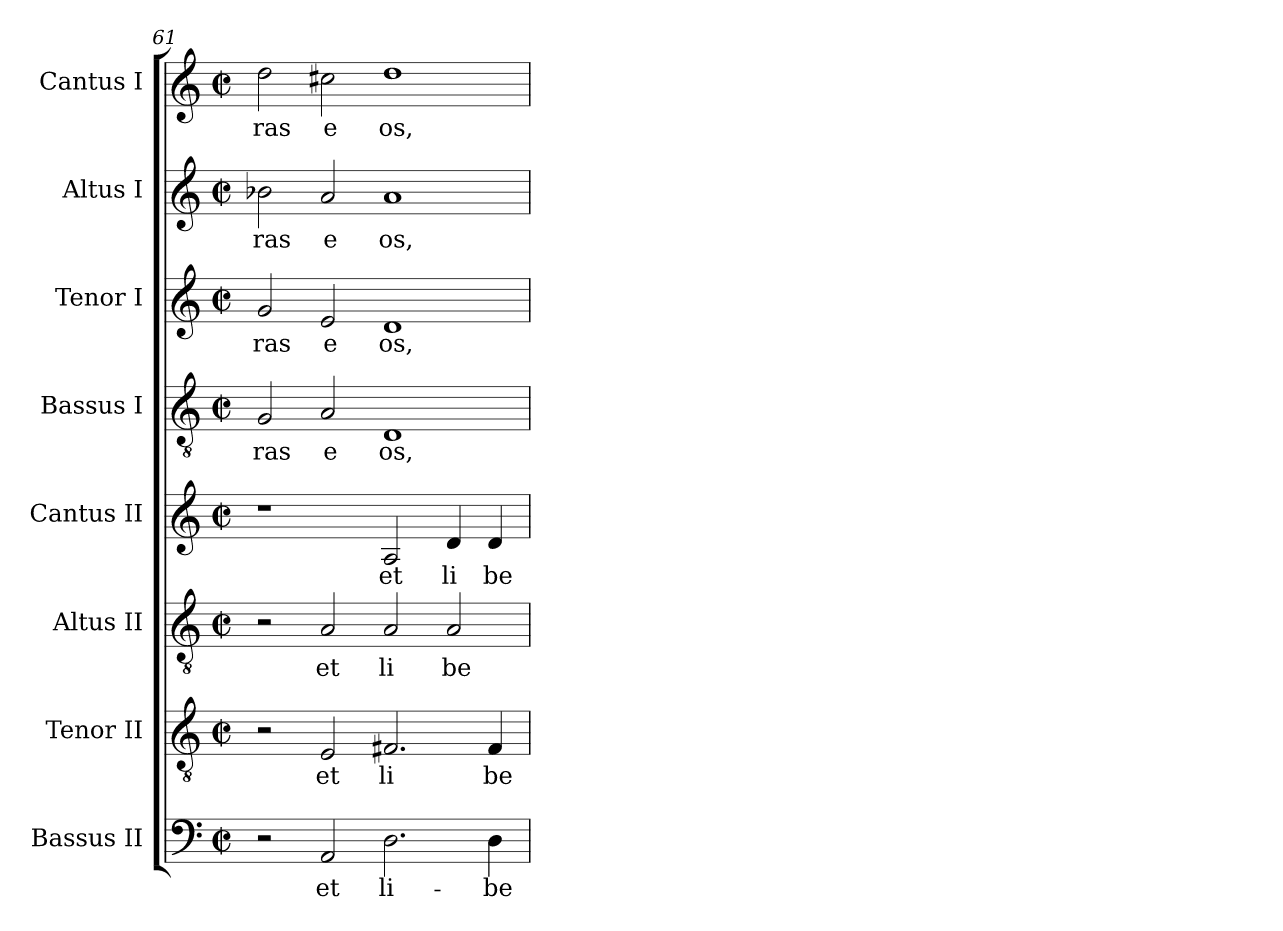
**kern	**text	**kern	**text	**kern	**text	**kern	**text	**kern	**text	**kern	**text	**kern	**text	**kern	**text
*part8	*part8	*part7	*part7	*part6	*part6	*part5	*part5	*part4	*part4	*part3	*part3	*part2	*part2	*part1	*part1
*staff8	*staff8	*staff7	*staff7	*staff6	*staff6	*staff5	*staff5	*staff4	*staff4	*staff3	*staff3	*staff2	*staff2	*staff1	*staff1
*I"Bassus II	*	*I"Tenor II	*	*I"Altus II	*	*I"Cantus II	*	*I"Bassus I	*	*I"Tenor I	*	*I"Altus I	*	*I"Cantus I	*
*clefF4	*	*clefGv2	*	*clefGv2	*	*clefG2	*	*clefGv2	*	*clefG2	*	*clefG2	*	*clefG2	*
*k[]	*	*k[]	*	*k[]	*	*k[]	*	*k[]	*	*k[]	*	*k[]	*	*k[]	*
*C:	*	*C:	*	*C:	*	*C:	*	*C:	*	*C:	*	*C:	*	*C:	*
*M2/2	*	*M2/2	*	*M2/2	*	*M2/2	*	*M2/2	*	*M2/2	*	*M2/2	*	*M2/2	*
*met(c|)	*	*met(c|)	*	*met(c|)	*	*met(c|)	*	*met(c|)	*	*met(c|)	*	*met(c|)	*	*met(c|)	*
=61	=61	=61	=61	=61	=61	=61	=61	=61	=61	=61	=61	=61	=61	=61	=61
!	!	!	!	!	!	!	!	!	!LO:LY:b:cj	!	!LO:LY:b:cj	!	!LO:LY:b:cj	!	!LO:LY:b:cj
2r	.	2r	.	2r	.	1r	.	2G/	ras	2g/	ras	2b-X\	ras	2dd\	ras
!	!LO:LY:b:cj	!	!LO:LY:b:cj	!	!LO:LY:b:cj	!	!	!	!LO:LY:b:cj	!	!LO:LY:b:cj	!	!LO:LY:b:cj	!	!LO:LY:b:cj
2AA/	et	2E/	et	2A/	et	.	.	2A/	e	2e/	e	2a/	e	2cc#X\	e
!	!LO:LY:b:cj	!	!LO:LY:b:cj	!	!LO:LY:b:cj	!	!LO:LY:b:cj	!	!LO:LY:b:cj	!	!LO:LY:b:cj	!	!LO:LY:b:cj	!	!LO:LY:b:cj
2.D\	li-	2.F#X/	li	2A/	li	2A/	et	1D	os,	1d	os,	1a	os,	1dd	os,
!	!	!	!	!	!LO:LY:b:cj	!	!LO:LY:b:cj	!	!	!	!	!	!	!	!
.	.	.	.	2A/	be	4d/	li	.	.	.	.	.	.	.	.
!	!LO:LY:b:cj	!	!LO:LY:b:cj	!	!	!	!LO:LY:b:cj	!	!	!	!	!	!	!	!
4D\	-be-	4F#/	be	.	.	4d/	be	.	.	.	.	.	.	.	.
=	=	=	=	=	=	=	=	=	=	=	=	=	=	=	=
*-	*-	*-	*-	*-	*-	*-	*-	*-	*-	*-	*-	*-	*-	*-	*-
